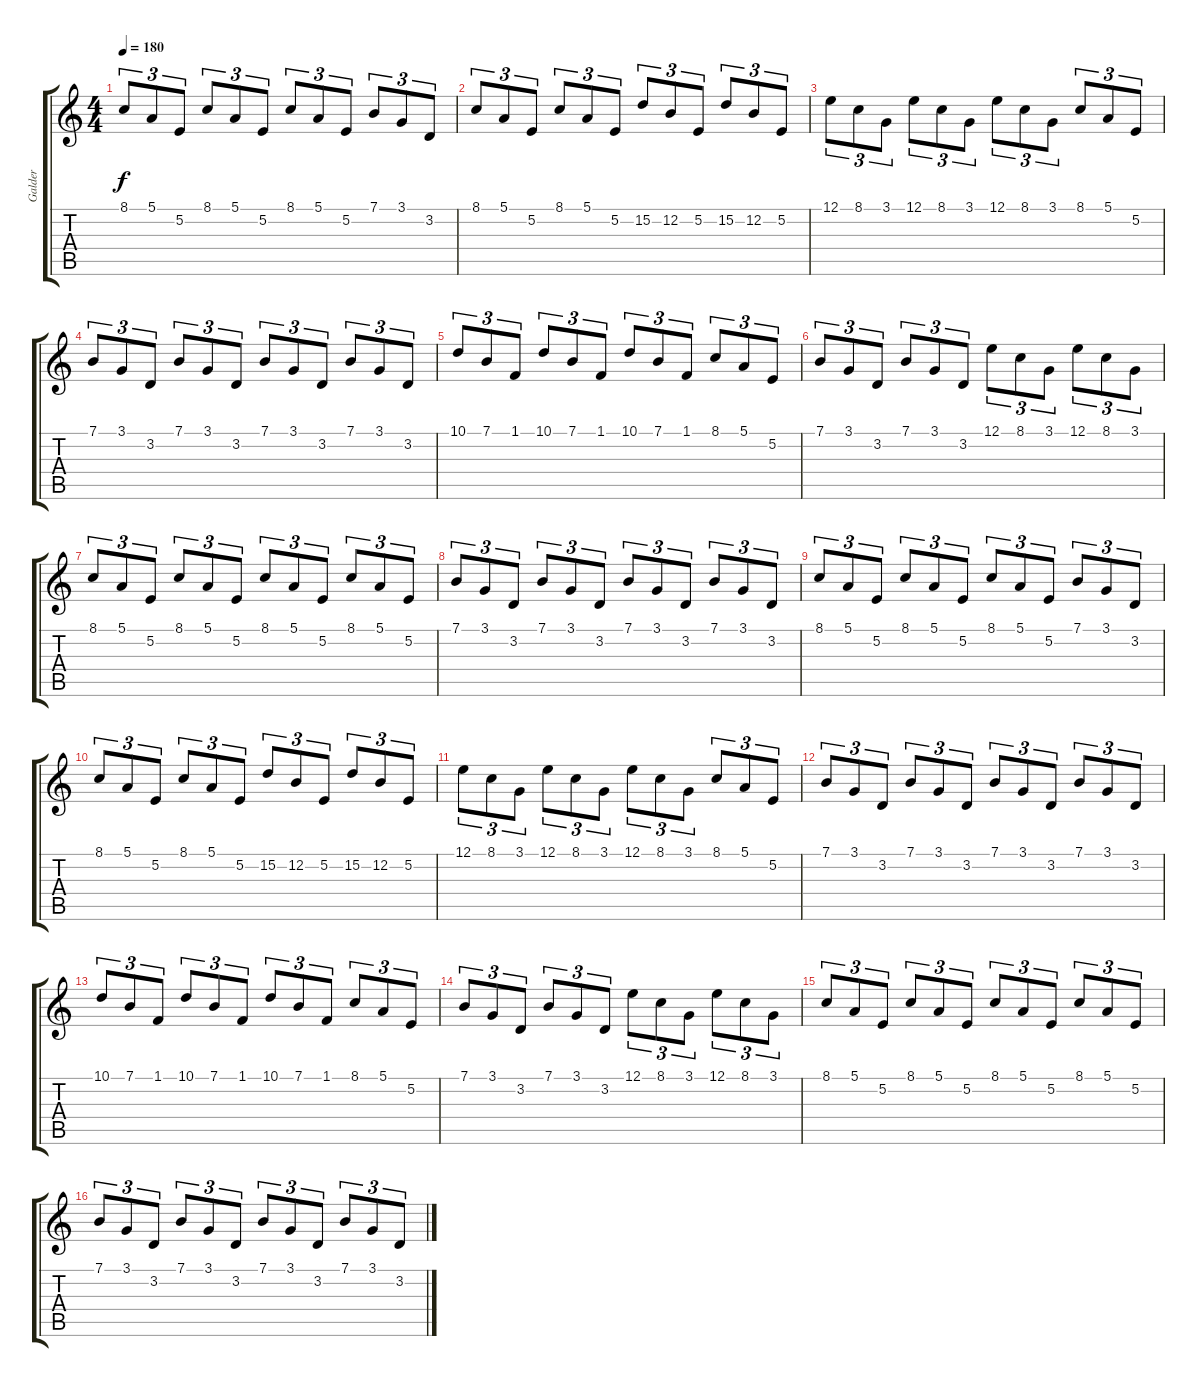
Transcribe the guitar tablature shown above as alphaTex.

\track ("Galder" "Galder") {instrument electricgrandpiano}
\staff {score tabs}
\tuning (E4 B3 G3 D3 A2 E2) {hide}
\ts (4 4)
\tempo 180
\clef g2
\ks c
8.1.8{tu (3 2) dy f} 5.1.8{tu (3 2)} 5.2.8{tu (3 2)} 8.1.8{tu (3 2)} 5.1.8{tu (3 2)} 5.2.8{tu (3 2)} 8.1.8{tu (3 2)} 5.1.8{tu (3 2)} 5.2.8{tu (3 2)} 7.1.8{tu (3 2)} 3.1.8{tu (3 2)} 3.2.8{tu (3 2)} |
8.1.8{tu (3 2)} 5.1.8{tu (3 2)} 5.2.8{tu (3 2)} 8.1.8{tu (3 2)} 5.1.8{tu (3 2)} 5.2.8{tu (3 2)} 15.2.8{tu (3 2)} 12.2.8{tu (3 2)} 5.2.8{tu (3 2)} 15.2.8{tu (3 2)} 12.2.8{tu (3 2)} 5.2.8{tu (3 2)} |
12.1.8{tu (3 2)} 8.1.8{tu (3 2)} 3.1.8{tu (3 2)} 12.1.8{tu (3 2)} 8.1.8{tu (3 2)} 3.1.8{tu (3 2)} 12.1.8{tu (3 2)} 8.1.8{tu (3 2)} 3.1.8{tu (3 2)} 8.1.8{tu (3 2)} 5.1.8{tu (3 2)} 5.2.8{tu (3 2)} |
7.1.8{tu (3 2)} 3.1.8{tu (3 2)} 3.2.8{tu (3 2)} 7.1.8{tu (3 2)} 3.1.8{tu (3 2)} 3.2.8{tu (3 2)} 7.1.8{tu (3 2)} 3.1.8{tu (3 2)} 3.2.8{tu (3 2)} 7.1.8{tu (3 2)} 3.1.8{tu (3 2)} 3.2.8{tu (3 2)} |
10.1.8{tu (3 2)} 7.1.8{tu (3 2)} 1.1.8{tu (3 2)} 10.1.8{tu (3 2)} 7.1.8{tu (3 2)} 1.1.8{tu (3 2)} 10.1.8{tu (3 2)} 7.1.8{tu (3 2)} 1.1.8{tu (3 2)} 8.1.8{tu (3 2)} 5.1.8{tu (3 2)} 5.2.8{tu (3 2)} |
7.1.8{tu (3 2)} 3.1.8{tu (3 2)} 3.2.8{tu (3 2)} 7.1.8{tu (3 2)} 3.1.8{tu (3 2)} 3.2.8{tu (3 2)} 12.1.8{tu (3 2)} 8.1.8{tu (3 2)} 3.1.8{tu (3 2)} 12.1.8{tu (3 2)} 8.1.8{tu (3 2)} 3.1.8{tu (3 2)} |
8.1.8{tu (3 2)} 5.1.8{tu (3 2)} 5.2.8{tu (3 2)} 8.1.8{tu (3 2)} 5.1.8{tu (3 2)} 5.2.8{tu (3 2)} 8.1.8{tu (3 2)} 5.1.8{tu (3 2)} 5.2.8{tu (3 2)} 8.1.8{tu (3 2)} 5.1.8{tu (3 2)} 5.2.8{tu (3 2)} |
7.1.8{tu (3 2)} 3.1.8{tu (3 2)} 3.2.8{tu (3 2)} 7.1.8{tu (3 2)} 3.1.8{tu (3 2)} 3.2.8{tu (3 2)} 7.1.8{tu (3 2)} 3.1.8{tu (3 2)} 3.2.8{tu (3 2)} 7.1.8{tu (3 2)} 3.1.8{tu (3 2)} 3.2.8{tu (3 2)} |
8.1.8{tu (3 2)} 5.1.8{tu (3 2)} 5.2.8{tu (3 2)} 8.1.8{tu (3 2)} 5.1.8{tu (3 2)} 5.2.8{tu (3 2)} 8.1.8{tu (3 2)} 5.1.8{tu (3 2)} 5.2.8{tu (3 2)} 7.1.8{tu (3 2)} 3.1.8{tu (3 2)} 3.2.8{tu (3 2)} |
8.1.8{tu (3 2)} 5.1.8{tu (3 2)} 5.2.8{tu (3 2)} 8.1.8{tu (3 2)} 5.1.8{tu (3 2)} 5.2.8{tu (3 2)} 15.2.8{tu (3 2)} 12.2.8{tu (3 2)} 5.2.8{tu (3 2)} 15.2.8{tu (3 2)} 12.2.8{tu (3 2)} 5.2.8{tu (3 2)} |
12.1.8{tu (3 2)} 8.1.8{tu (3 2)} 3.1.8{tu (3 2)} 12.1.8{tu (3 2)} 8.1.8{tu (3 2)} 3.1.8{tu (3 2)} 12.1.8{tu (3 2)} 8.1.8{tu (3 2)} 3.1.8{tu (3 2)} 8.1.8{tu (3 2)} 5.1.8{tu (3 2)} 5.2.8{tu (3 2)} |
7.1.8{tu (3 2)} 3.1.8{tu (3 2)} 3.2.8{tu (3 2)} 7.1.8{tu (3 2)} 3.1.8{tu (3 2)} 3.2.8{tu (3 2)} 7.1.8{tu (3 2)} 3.1.8{tu (3 2)} 3.2.8{tu (3 2)} 7.1.8{tu (3 2)} 3.1.8{tu (3 2)} 3.2.8{tu (3 2)} |
10.1.8{tu (3 2)} 7.1.8{tu (3 2)} 1.1.8{tu (3 2)} 10.1.8{tu (3 2)} 7.1.8{tu (3 2)} 1.1.8{tu (3 2)} 10.1.8{tu (3 2)} 7.1.8{tu (3 2)} 1.1.8{tu (3 2)} 8.1.8{tu (3 2)} 5.1.8{tu (3 2)} 5.2.8{tu (3 2)} |
7.1.8{tu (3 2)} 3.1.8{tu (3 2)} 3.2.8{tu (3 2)} 7.1.8{tu (3 2)} 3.1.8{tu (3 2)} 3.2.8{tu (3 2)} 12.1.8{tu (3 2)} 8.1.8{tu (3 2)} 3.1.8{tu (3 2)} 12.1.8{tu (3 2)} 8.1.8{tu (3 2)} 3.1.8{tu (3 2)} |
8.1.8{tu (3 2)} 5.1.8{tu (3 2)} 5.2.8{tu (3 2)} 8.1.8{tu (3 2)} 5.1.8{tu (3 2)} 5.2.8{tu (3 2)} 8.1.8{tu (3 2)} 5.1.8{tu (3 2)} 5.2.8{tu (3 2)} 8.1.8{tu (3 2)} 5.1.8{tu (3 2)} 5.2.8{tu (3 2)} |
7.1.8{tu (3 2)} 3.1.8{tu (3 2)} 3.2.8{tu (3 2)} 7.1.8{tu (3 2)} 3.1.8{tu (3 2)} 3.2.8{tu (3 2)} 7.1.8{tu (3 2)} 3.1.8{tu (3 2)} 3.2.8{tu (3 2)} 7.1.8{tu (3 2)} 3.1.8{tu (3 2)} 3.2.8{tu (3 2)}
